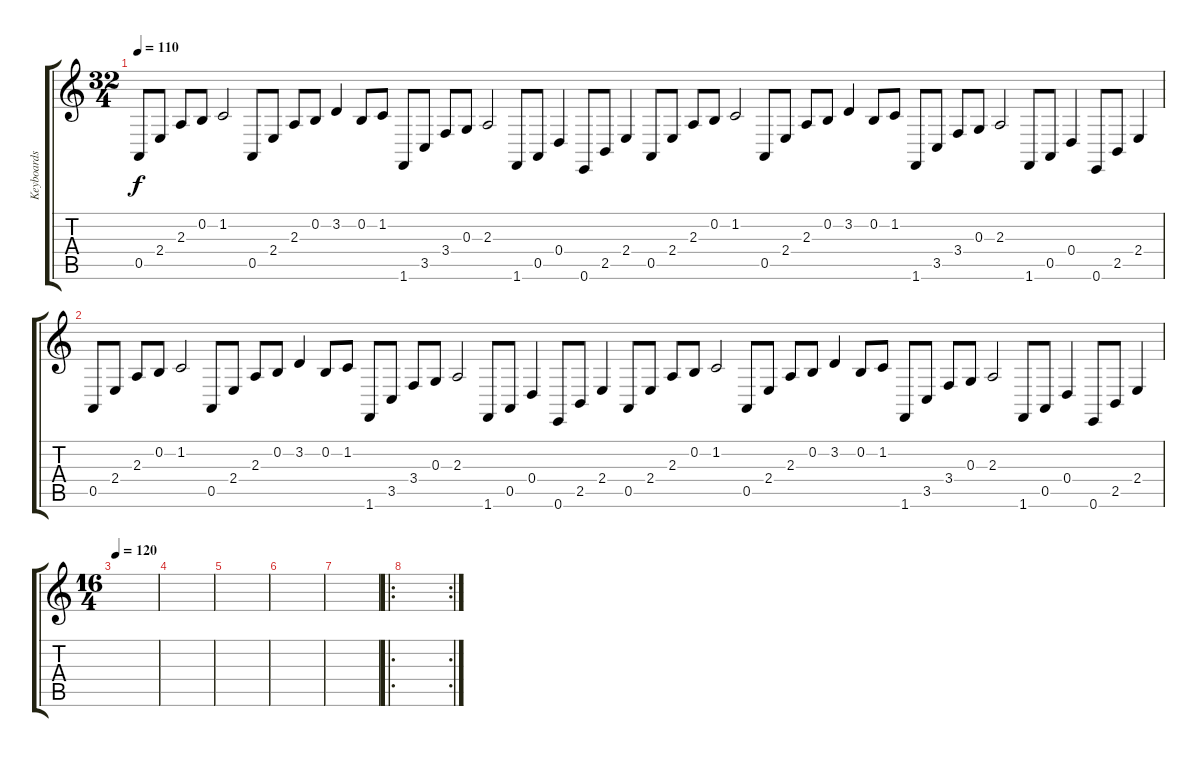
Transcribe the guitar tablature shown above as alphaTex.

\track ("Keyboards 2 (Piano)" "Keyboards ") {instrument acousticgrandpiano}
\staff {score tabs}
\tuning (E4 B3 G3 D3 A2 E2) {hide}
\ts (32 4)
\tempo 110
\clef g2
\ks c
0.5.8{dy f volume 13} 2.4.8 2.3.8 0.2.8 1.2.2 0.5.8 2.4.8 2.3.8 0.2.8 3.2.4 0.2.8 1.2.8 1.6.8 3.5.8 3.4.8 0.3.8 2.3.2 1.6.8 0.5.8 0.4.4 0.6.8 2.5.8 2.4.4 0.5.8 2.4.8 2.3.8 0.2.8 1.2.2 0.5.8 2.4.8 2.3.8 0.2.8 3.2.4 0.2.8 1.2.8 1.6.8 3.5.8 3.4.8 0.3.8 2.3.2 1.6.8 0.5.8 0.4.4 0.6.8 2.5.8 2.4.4 |
0.5.8{volume 13} 2.4.8 2.3.8 0.2.8 1.2.2 0.5.8 2.4.8 2.3.8 0.2.8 3.2.4 0.2.8 1.2.8 1.6.8 3.5.8 3.4.8 0.3.8 2.3.2 1.6.8 0.5.8 0.4.4 0.6.8 2.5.8 2.4.4 0.5.8 2.4.8 2.3.8 0.2.8 1.2.2 0.5.8 2.4.8 2.3.8 0.2.8 3.2.4 0.2.8 1.2.8 1.6.8 3.5.8 3.4.8 0.3.8 2.3.2 1.6.8 0.5.8 0.4.4 0.6.8 2.5.8 2.4.4 |
\ts (16 4)
\tempo 120
|
|
|
|
|
\ro
\rc 2
